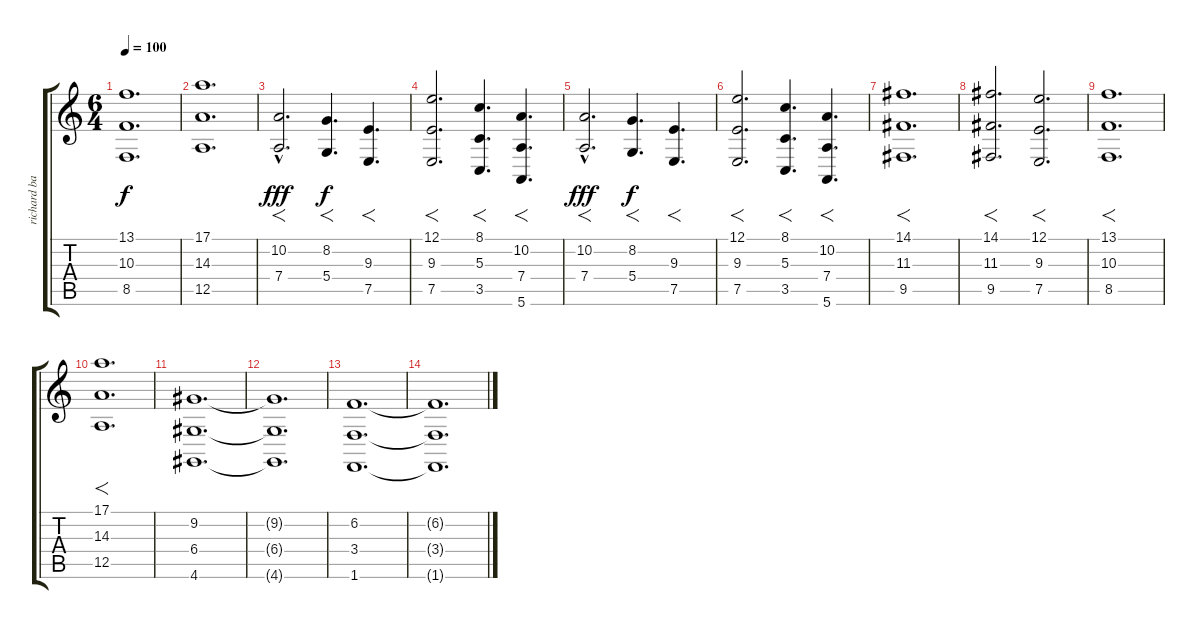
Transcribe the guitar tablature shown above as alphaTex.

\track ("richard barieri" "richard ba") {instrument pad2warm bank 1}
\staff {score tabs}
\tuning (E4 B3 G3 D3 A2 E2) {hide}
\ts (6 4)
\tempo 100
\clef g2
\ks c
(13.1 10.3 8.5).1{d dy f} |
(17.1 14.3 12.5).1{d} |
(10.2 7.4{hac}).2{f d dy fff} (8.2 5.4).4{f d dy f} (9.3 7.5).4{f d} |
(12.1 9.3 7.5).2{f d} (8.1 5.3 3.5).4{f d} (10.2 7.4 5.6).4{f d} |
(10.2 7.4{hac}).2{f d dy fff} (8.2 5.4).4{f d dy f} (9.3 7.5).4{f d} |
(12.1 9.3 7.5).2{f d} (8.1 5.3 3.5).4{f d} (10.2 7.4 5.6).4{f d} |
(14.1 11.3 9.5).1{f d} |
(14.1 11.3 9.5).2{f d} (12.1 9.3 7.5).2{f d} |
(13.1 10.3 8.5).1{f d} |
(17.1 14.3 12.5).1{f d} |
(9.2 6.4 4.6).1{d} |
(9.2{t} 6.4{t} 4.6{t}).1{d} |
(6.2 3.4 1.6).1{d} |
(6.2{t} 3.4{t} 1.6{t}).1{d}
